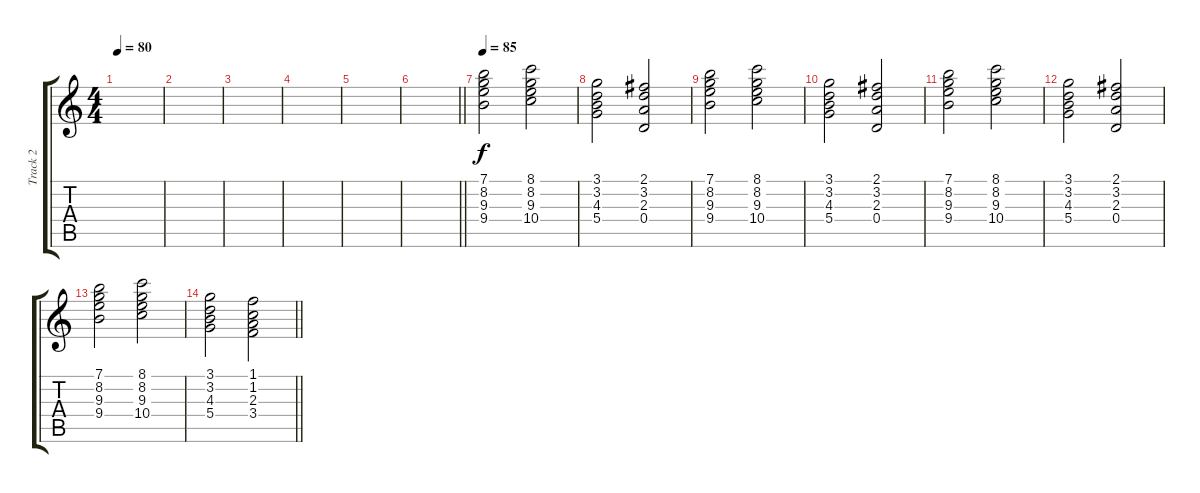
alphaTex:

\track ("Track 2" "Track 2") {instrument distortionguitar}
\staff {score tabs}
\tuning (E4 B3 G3 D3 A2 E2) {hide}
\ts (4 4)
\tempo 80
\clef g2
\ks c
|
|
|
|
|
\barLineRight lightlight
|
\tempo 85
(7.1 8.2 9.3 9.4).2{volume 10} (8.1 8.2 9.3 10.4).2 |
(3.1 3.2 4.3 5.4).2 (2.1 3.2 2.3 0.4).2 |
(7.1 8.2 9.3 9.4).2 (8.1 8.2 9.3 10.4).2 |
(3.1 3.2 4.3 5.4).2 (2.1 3.2 2.3 0.4).2 |
(7.1 8.2 9.3 9.4).2 (8.1 8.2 9.3 10.4).2 |
(3.1 3.2 4.3 5.4).2 (2.1 3.2 2.3 0.4).2 |
(7.1 8.2 9.3 9.4).2 (8.1 8.2 9.3 10.4).2 |
\barLineRight lightlight
(3.1 3.2 4.3 5.4).2 (1.1 1.2 2.3 3.4).2
